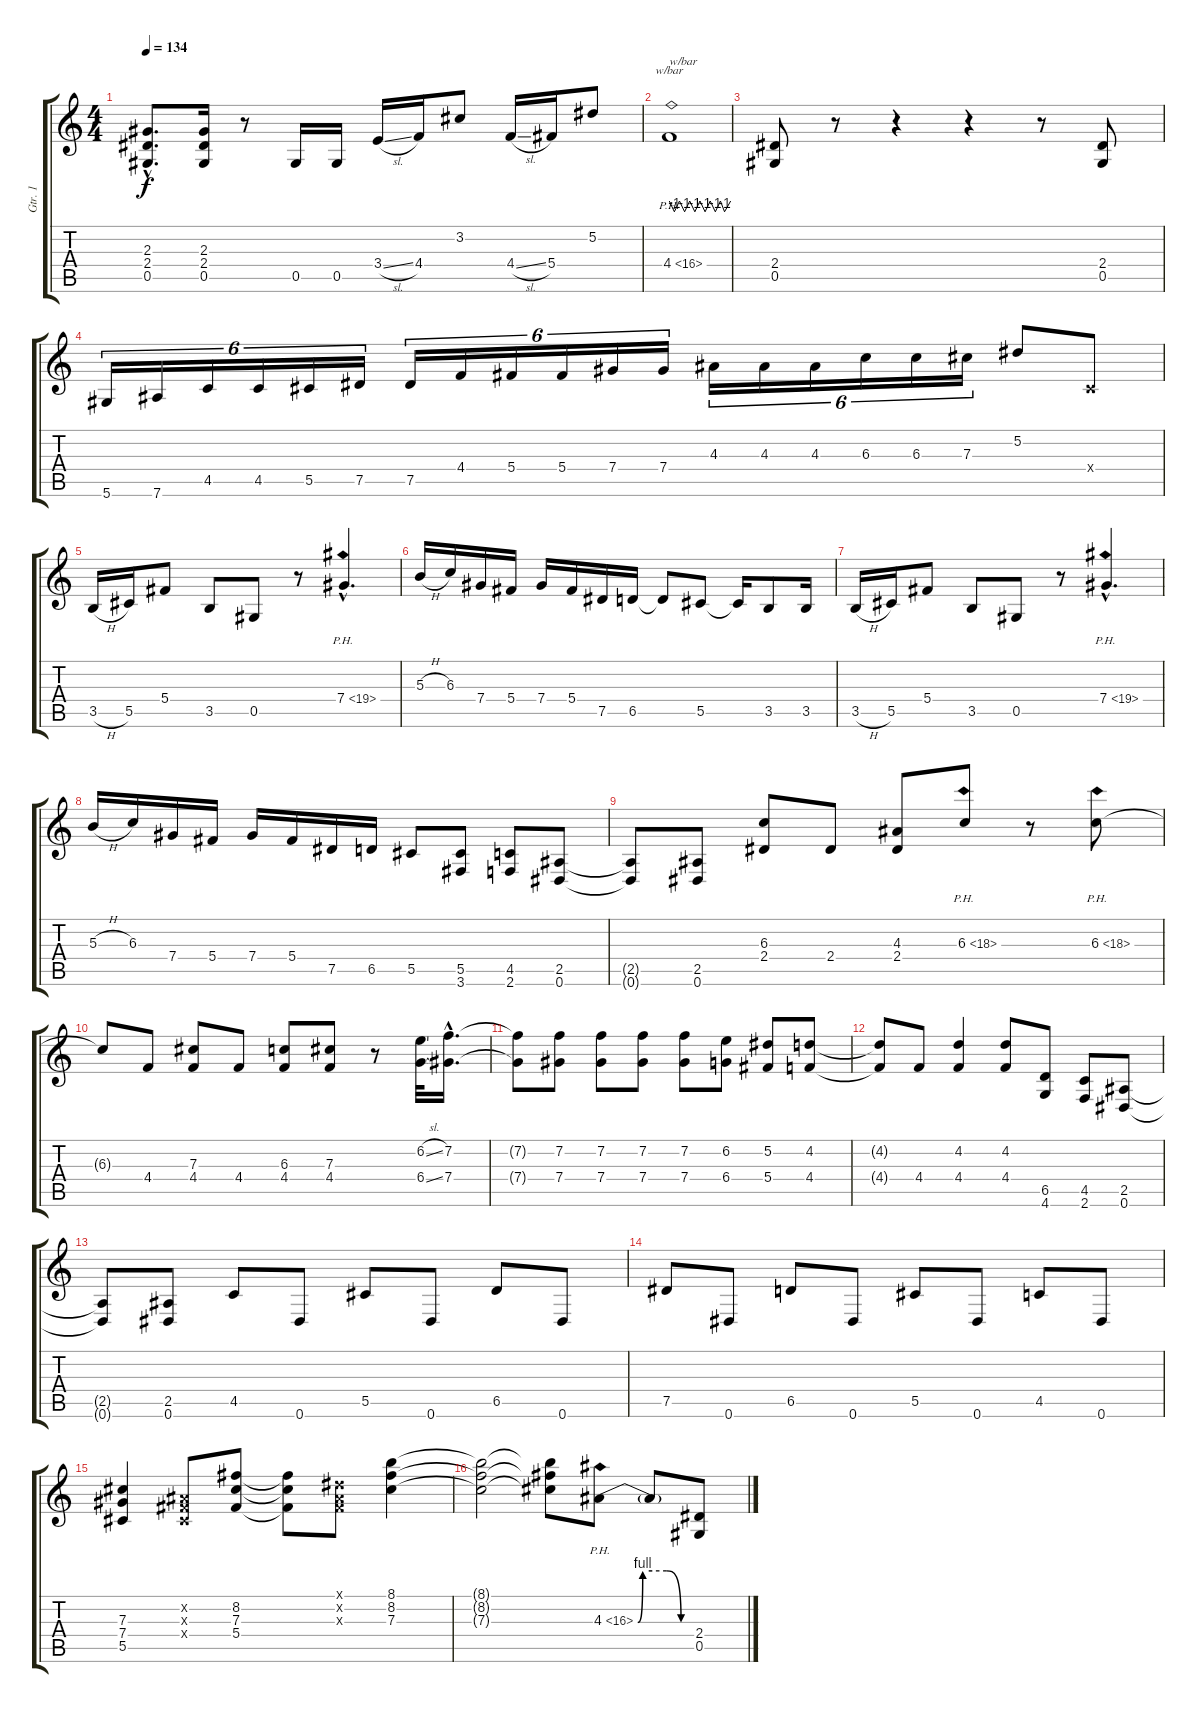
\track ("Gtr. 1" "Gtr. 1") {instrument distortionguitar}
\staff {score tabs}
\tuning (Eb4 Bb3 Gb3 Db3 Ab2 Eb2) {hide}
\ts (4 4)
\tempo 134
\clef g2
\ks c
(2.3{hac} 2.4{hac} 0.5{hac}).8{d dy f} (2.3 2.4 0.5).16 r.8 0.5.16 0.5.16 3.4{sl}.16 4.4.16 3.2.8 4.4{sl}.16 5.4.16 5.2.8 |
4.4{ph 12}.1{tbe (custom default 0 0 5 -4 10 0 15 -4 20 0 25 -4 30 0 35 -4 40 0 45 -4 50 0 54 -4 60 0) txt "w/bar"} |
(2.4 0.5).8 r.8 r.4 r.4 r.8 (2.4 0.5).8 |
5.6.16{tu (6 4)} 7.6.16{tu (6 4)} 4.5.16{tu (6 4)} 4.5.16{tu (6 4)} 5.5.16{tu (6 4)} 7.5.16{tu (6 4)} 7.5.16{tu (6 4)} 4.4.16{tu (6 4)} 5.4.16{tu (6 4)} 5.4.16{tu (6 4)} 7.4.16{tu (6 4)} 7.4.16{tu (6 4)} 4.3.16{tu (6 4)} 4.3.16{tu (6 4)} 4.3.16{tu (6 4)} 6.3.16{tu (6 4)} 6.3.16{tu (6 4)} 7.3.16{tu (6 4)} 5.2.8 0.4{x}.8 |
3.5{h}.16 5.5.16 5.4.8 3.5.8 0.5.8 r.8 7.4{ph 12 hac}.4{d} |
5.3{h}.16 6.3.16 7.4.16 5.4.16 7.4.16 5.4.16 7.5.16 6.5.16 6.5{t}.8 5.5.8 5.5{t}.16 3.5.8 3.5.16 |
3.5{h}.16 5.5.16 5.4.8 3.5.8 0.5.8 r.8 7.4{ph 12 hac}.4{d} |
5.3{h}.16 6.3.16 7.4.16 5.4.16 7.4.16 5.4.16 7.5.16 6.5.16 5.5.8 (5.5 3.6).8 (4.5 2.6).8 (2.5 0.6).8 |
(2.5{t} 0.6{t}).8 (2.5 0.6).8 (6.3 2.4).8 2.4.8 (4.3 2.4).8 6.3{ph 12}.8 r.8 6.3{ph 12}.8 |
6.3{t}.8 4.4.8 (7.3 4.4).8 4.4.8 (6.3 4.4).8 (7.3 4.4).8 r.8 (6.2{sl} 6.4{sl}).32 (7.2{hac} 7.4{hac}).16{d} |
(7.2{t} 7.4{t}).8 (7.2 7.4).8 (7.2 7.4).8 (7.2 7.4).8 (7.2 7.4).8 (6.2 6.4).8 (5.2 5.4).8 (4.2 4.4).8 |
(4.2{t} 4.4{t}).8 4.4.8 (4.2 4.4).4 (4.2 4.4).8 (6.5 4.6).8 (4.5 2.6).8 (2.5 0.6).8 |
(2.5{t} 0.6{t}).8 (2.5 0.6).8 4.5.8 0.6.8 5.5.8 0.6.8 6.5.8 0.6.8 |
7.5.8 0.6.8 6.5.8 0.6.8 5.5.8 0.6.8 4.5.8 0.6.8 |
(7.3 7.4 5.5).4 (0.2{x} 0.3{x} 0.4{x}).8 (8.2 7.3 5.4).8 (8.2{t} 7.3{t} 5.4{t}).8 (0.1{x} 0.2{x} 0.3{x}).8 (8.1 8.2 7.3).4 |
(8.1{t} 8.2{t} 7.3{t}).2 (8.1{t} 8.2{t} 7.3{t}).8 4.3{be (custom 0 0 5 4 15 4 30 4 45 0 60 0) ph 12}.8 4.3{t}.8 (2.4 0.5).8
